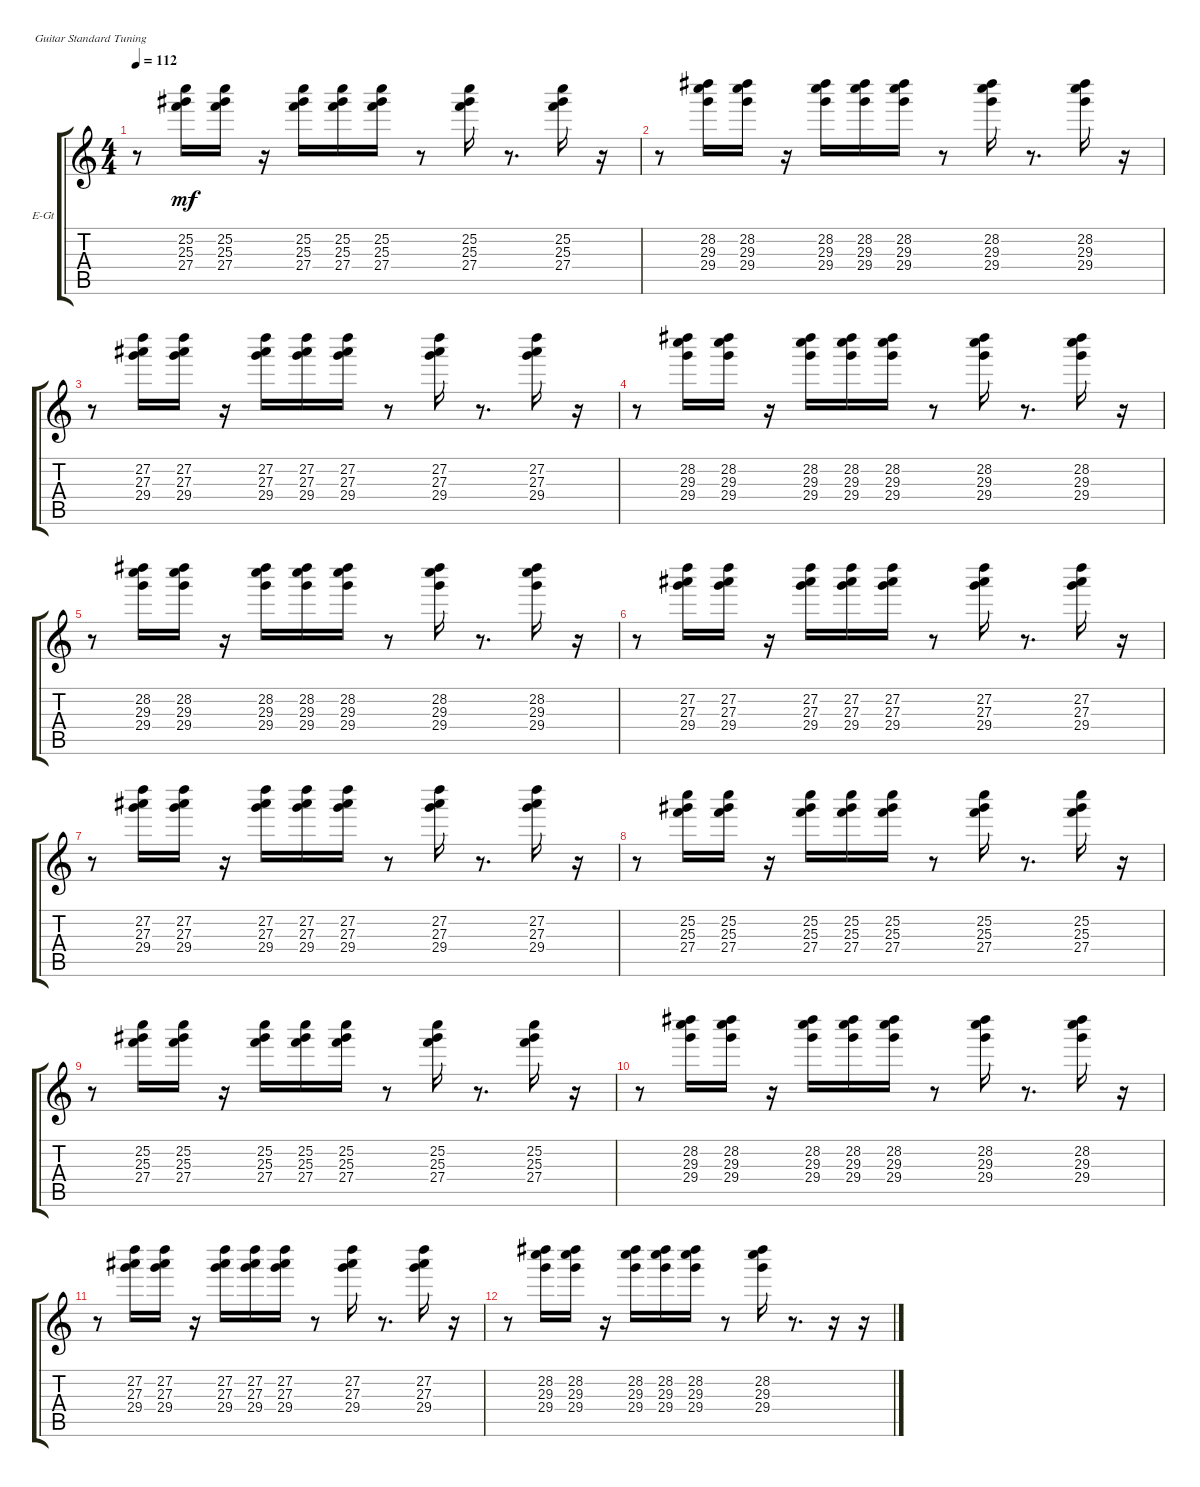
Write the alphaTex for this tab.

\bracketExtendMode groupsimilarinstruments
\firstSystemTrackNameOrientation horizontal
\otherSystemsTrackNameOrientation horizontal
\track ("Synthesizer 2" "E-Gt") {instrument synthbass1}
\staff {score tabs}
\tuning (E4 B3 G3 D3 A2 E2)
\ts (4 4)
\tempo 112
\clef g2
\ks c
r.8{dy mf} (25.2 25.3 27.4).16 (25.2 25.3 27.4).16 r.16 (25.2 25.3 27.4).16 (25.2 25.3 27.4).16 (25.2 25.3 27.4).16 r.8 (25.2 25.3 27.4).16 r.8{d} (25.2 25.3 27.4).16 r.16 |
r.8 (28.2 29.3 29.4).16 (28.2 29.3 29.4).16 r.16 (28.2 29.3 29.4).16 (28.2 29.3 29.4).16 (28.2 29.3 29.4).16 r.8 (28.2 29.3 29.4).16 r.8{d} (28.2 29.3 29.4).16 r.16 |
r.8 (27.2 27.3 29.4).16 (27.2 27.3 29.4).16 r.16 (27.2 27.3 29.4).16 (27.2 27.3 29.4).16 (27.2 27.3 29.4).16 r.8 (27.2 27.3 29.4).16 r.8{d} (27.2 27.3 29.4).16 r.16 |
r.8 (28.2 29.3 29.4).16 (28.2 29.3 29.4).16 r.16 (28.2 29.3 29.4).16 (28.2 29.3 29.4).16 (28.2 29.3 29.4).16 r.8 (28.2 29.3 29.4).16 r.8{d} (28.2 29.3 29.4).16 r.16 |
r.8 (28.2 29.3 29.4).16 (28.2 29.3 29.4).16 r.16 (28.2 29.3 29.4).16 (28.2 29.3 29.4).16 (28.2 29.3 29.4).16 r.8 (28.2 29.3 29.4).16 r.8{d} (28.2 29.3 29.4).16 r.16 |
r.8 (27.2 27.3 29.4).16 (27.2 27.3 29.4).16 r.16 (27.2 27.3 29.4).16 (27.2 27.3 29.4).16 (27.2 27.3 29.4).16 r.8 (27.2 27.3 29.4).16 r.8{d} (27.2 27.3 29.4).16 r.16 |
r.8 (27.2 27.3 29.4).16 (27.2 27.3 29.4).16 r.16 (27.2 27.3 29.4).16 (27.2 27.3 29.4).16 (27.2 27.3 29.4).16 r.8 (27.2 27.3 29.4).16 r.8{d} (27.2 27.3 29.4).16 r.16 |
r.8 (25.2 25.3 27.4).16 (25.2 25.3 27.4).16 r.16 (25.2 25.3 27.4).16 (25.2 25.3 27.4).16 (25.2 25.3 27.4).16 r.8 (25.2 25.3 27.4).16 r.8{d} (25.2 25.3 27.4).16 r.16 |
r.8 (25.2 25.3 27.4).16 (25.2 25.3 27.4).16 r.16 (25.2 25.3 27.4).16 (25.2 25.3 27.4).16 (25.2 25.3 27.4).16 r.8 (25.2 25.3 27.4).16 r.8{d} (25.2 25.3 27.4).16 r.16 |
r.8 (28.2 29.3 29.4).16 (28.2 29.3 29.4).16 r.16 (28.2 29.3 29.4).16 (28.2 29.3 29.4).16 (28.2 29.3 29.4).16 r.8 (28.2 29.3 29.4).16 r.8{d} (28.2 29.3 29.4).16 r.16 |
r.8 (27.2 27.3 29.4).16 (27.2 27.3 29.4).16 r.16 (27.2 27.3 29.4).16 (27.2 27.3 29.4).16 (27.2 27.3 29.4).16 r.8 (27.2 27.3 29.4).16 r.8{d} (27.2 27.3 29.4).16 r.16 |
r.8 (28.2 29.3 29.4).16 (28.2 29.3 29.4).16 r.16 (28.2 29.3 29.4).16 (28.2 29.3 29.4).16 (28.2 29.3 29.4).16 r.8 (28.2 29.3 29.4).16 r.8{d} r.16 r.16
